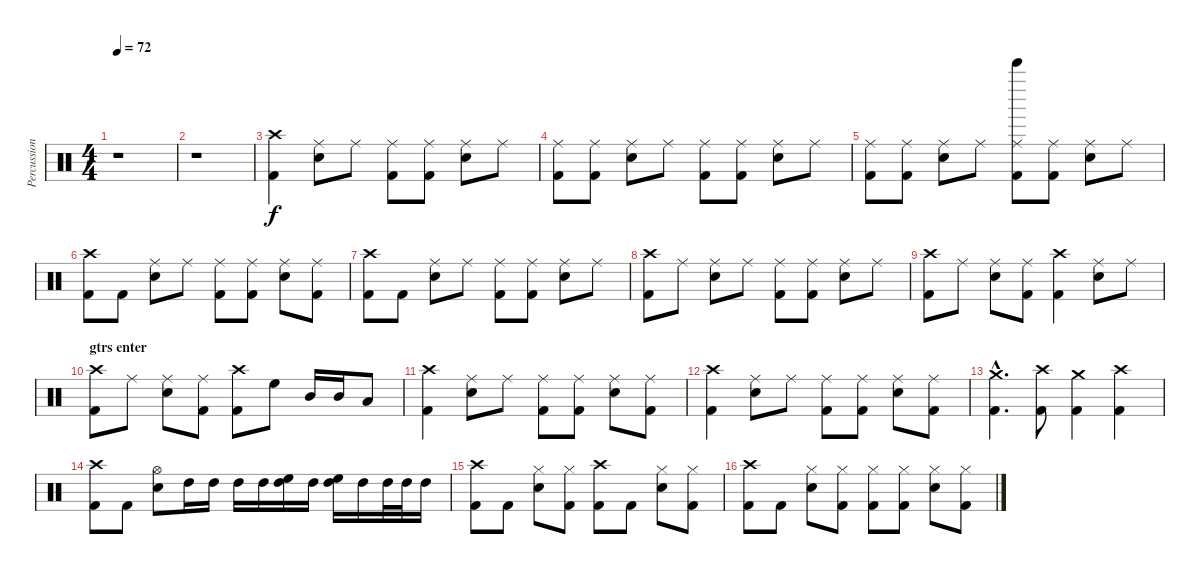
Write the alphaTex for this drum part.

\track ("Percussions" "Percussion") {instrument percussion}
\staff {score}
\articulation defaults
\ts (4 4)
\tempo 72
\clef neutral
\ks c
r.1{dy f} |
r.1 |
("Crash high (hit)" "Kick (hit) 2").4 ("Ride (middle)" "Snare (hit) 2").8 "Ride (middle)".8 ("Ride (middle)" "Kick (hit) 2").8 ("Ride (middle)" "Kick (hit) 2").8 ("Ride (middle)" "Snare (hit) 2").8 "Ride (middle)".8 |
("Ride (middle)" "Kick (hit) 2").8 ("Ride (middle)" "Kick (hit) 2").8 ("Ride (middle)" "Snare (hit) 2").8 "Ride (middle)".8 ("Ride (middle)" "Kick (hit) 2").8 ("Ride (middle)" "Kick (hit) 2").8 ("Ride (middle)" "Snare (hit) 2").8 "Ride (middle)".8 |
("Ride (middle)" "Kick (hit) 2").8 ("Ride (middle)" "Kick (hit) 2").8 ("Ride (middle)" "Snare (hit) 2").8 "Ride (middle)".8 ("Ride (middle)" "Bell Tree (hit)" "Kick (hit) 2").8 ("Ride (middle)" "Kick (hit) 2").8 ("Ride (middle)" "Snare (hit) 2").8 "Ride (middle)".8 |
("Crash high (hit)" "Kick (hit) 2").8 "Kick (hit) 2".8 ("Ride (middle)" "Snare (hit) 2").8 "Ride (middle)".8 ("Ride (middle)" "Kick (hit) 2").8 ("Ride (middle)" "Kick (hit) 2").8 ("Ride (middle)" "Snare (hit) 2").8 ("Ride (middle)" "Kick (hit) 2").8 |
("Crash high (hit)" "Kick (hit) 2").8 "Kick (hit) 2".8 ("Ride (middle)" "Snare (hit) 2").8 "Ride (middle)".8 ("Ride (middle)" "Kick (hit) 2").8 ("Ride (middle)" "Kick (hit) 2").8 ("Ride (middle)" "Snare (hit) 2").8 "Ride (middle)".8 |
("Crash high (hit)" "Kick (hit) 2").8 "Ride (middle)".8 ("Ride (middle)" "Snare (hit) 2").8 "Ride (middle)".8 ("Ride (middle)" "Kick (hit) 2").8 ("Ride (middle)" "Kick (hit) 2").8 ("Ride (middle)" "Snare (hit) 2").8 "Ride (middle)".8 |
("Crash high (hit)" "Kick (hit) 2").8 "Ride (middle)".8 ("Ride (middle)" "Snare (hit) 2").8 ("Ride (middle)" "Kick (hit) 2").8 ("Crash high (hit)" "Kick (hit) 2").4 ("Ride (middle)" "Snare (hit) 2").8 "Ride (middle)".8 |
\section ("" "gtrs enter")
("Crash high (hit)" "Kick (hit) 2").8 "Ride (middle)".8 ("Ride (middle)" "Snare (hit) 2").8 ("Ride (middle)" "Kick (hit) 2").8 ("Crash high (hit)" "Kick (hit) 2").8 "High Floor Tom (hit)".8 "Mid Tom (hit)".16 "Mid Tom (hit)".16 "Low Tom (hit)".8 |
("Crash high (hit)" "Kick (hit) 2").4 ("Ride (middle)" "Snare (hit) 2").8 "Ride (middle)".8 ("Ride (middle)" "Kick (hit) 2").8 ("Ride (middle)" "Kick (hit) 2").8 ("Ride (middle)" "Snare (hit) 2").8 ("Ride (middle)" "Kick (hit) 2").8 |
("Crash high (hit)" "Kick (hit) 2").4 ("Ride (middle)" "Snare (hit) 2").8 "Ride (middle)".8 ("Ride (middle)" "Kick (hit) 2").8 ("Ride (middle)" "Kick (hit) 2").8 ("Ride (middle)" "Snare (hit) 2").8 ("Ride (middle)" "Kick (hit) 2").8 |
("Crash medium (hit)"{hac} "Kick (hit) 2"{hac}).4{d} ("Crash high (hit)" "Kick (hit) 2").8 ("Crash medium (hit)" "Kick (hit) 2").4 ("Crash high (hit)" "Kick (hit) 2").4 |
("Crash high (hit)" "Kick (hit) 2").8 "Kick (hit) 2".8 ("Hi-Hat (open)" "Snare (hit) 2").8 "High Tom (hit)".16 "High Tom (hit)".16 "High Tom (hit)".16 "High Tom (hit)".16 ("High Tom (hit)" "High Floor Tom (hit)").16 "High Tom (hit)".16 ("High Tom (hit)" "High Floor Tom (hit)").16 "High Tom (hit)".16 "High Tom (hit)".32 "High Tom (hit)".32 "High Tom (hit)".16 |
("Crash high (hit)" "Kick (hit) 2").8 "Kick (hit) 2".8 ("Hi-Hat (closed)" "Snare (hit) 2").8 ("Hi-Hat (closed)" "Kick (hit) 2").8 ("Crash high (hit)" "Kick (hit) 2").8 "Kick (hit) 2".8 ("Hi-Hat (closed)" "Snare (hit) 2").8 ("Hi-Hat (closed)" "Kick (hit) 2").8 |
("Crash high (hit)" "Kick (hit) 2").8 "Kick (hit) 2".8 ("Hi-Hat (closed)" "Snare (hit) 2").8 ("Hi-Hat (closed)" "Kick (hit) 2").8 ("Hi-Hat (closed)" "Kick (hit) 2").8 ("Hi-Hat (closed)" "Kick (hit) 2").8 ("Hi-Hat (closed)" "Snare (hit) 2").8 ("Hi-Hat (closed)" "Kick (hit) 2").8
